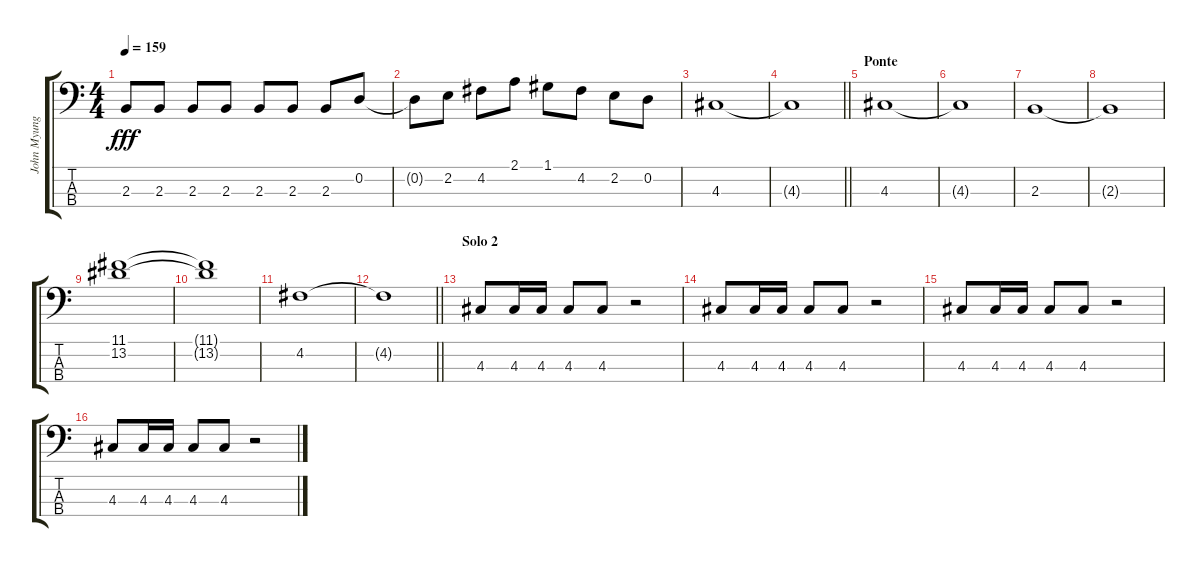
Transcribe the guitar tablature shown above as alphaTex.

\track ("John Myung" "John Myung") {instrument electricbassfinger}
\staff {score tabs}
\tuning (G2 D2 A1 E1) {hide}
\ts (4 4)
\tempo 159
\clef f4
\ks c
2.3{t}.8{dy fff} 2.3.8 2.3.8 2.3.8 2.3.8 2.3.8 2.3.8 0.2.8 |
0.2{t}.8 2.2.8 4.2.8 2.1.8 1.1.8 4.2.8 2.2.8 0.2.8 |
4.3.1 |
\barLineRight lightlight
4.3{t}.1 |
\section ("" "Ponte")
4.3.1 |
4.3{t}.1 |
2.3.1 |
2.3{t}.1 |
(11.1 13.2).1 |
(11.1{t} 13.2{t}).1 |
4.2.1 |
\barLineRight lightlight
4.2{t}.1 |
\section ("" "Solo 2")
4.3.8 4.3.16 4.3.16 4.3.8 4.3.8 r.2 |
4.3.8 4.3.16 4.3.16 4.3.8 4.3.8 r.2 |
4.3.8 4.3.16 4.3.16 4.3.8 4.3.8 r.2 |
4.3.8 4.3.16 4.3.16 4.3.8 4.3.8 r.2
